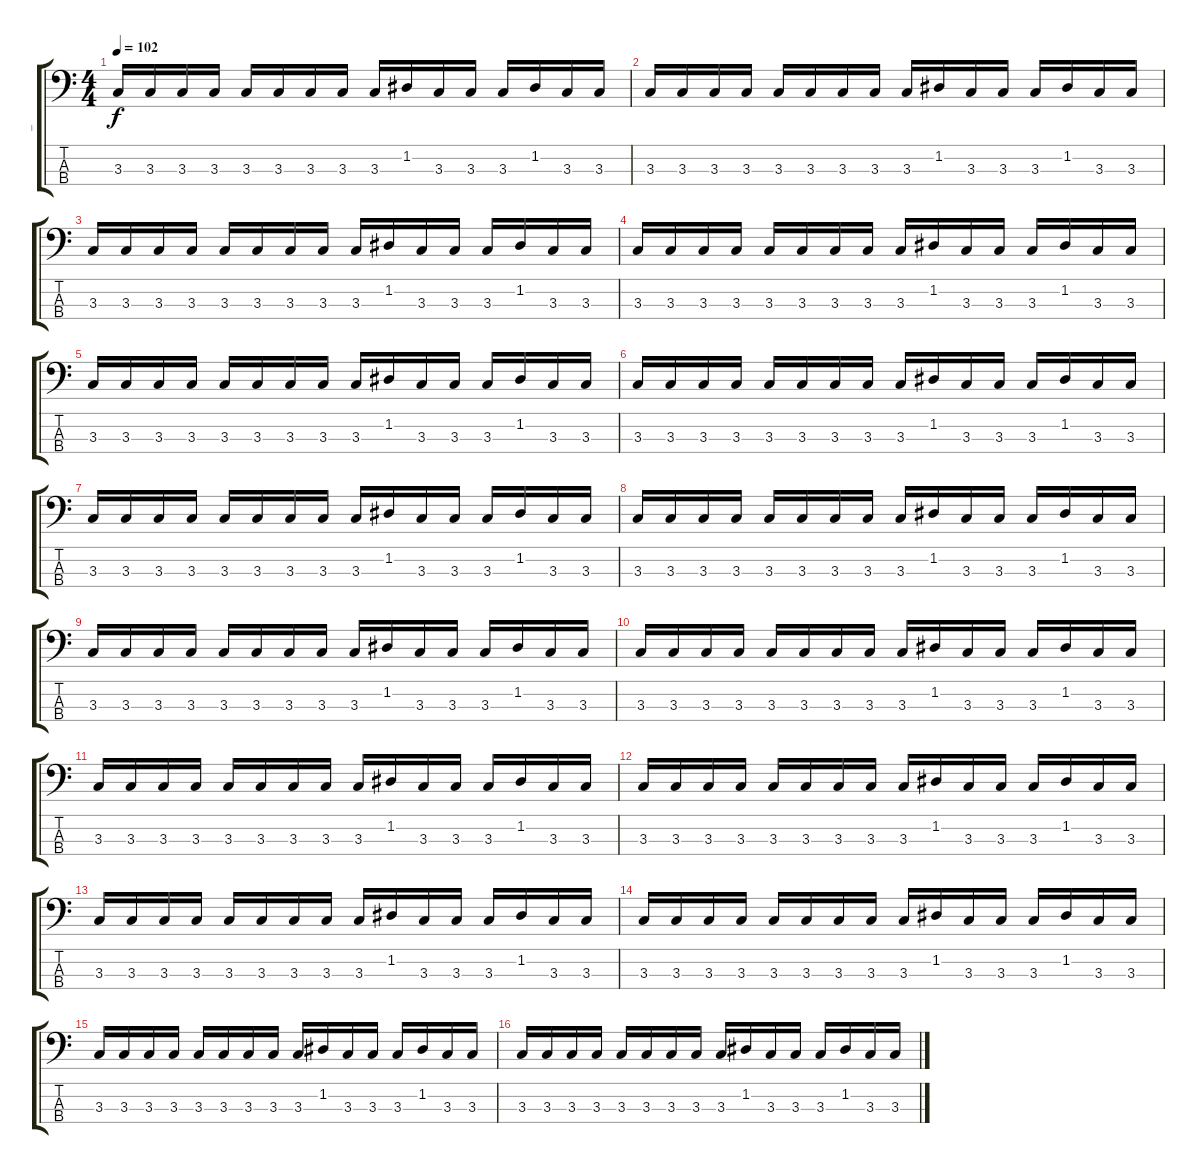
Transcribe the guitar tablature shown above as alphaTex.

\track ("_" "_") {instrument synthbass1}
\staff {score tabs}
\tuning (G2 D2 A1 E1) {hide}
\ts (4 4)
\tempo 102
\clef f4
\ks c
3.3.16{dy f} 3.3.16 3.3.16 3.3.16 3.3.16 3.3.16 3.3.16 3.3.16 3.3.16 1.2.16 3.3.16 3.3.16 3.3.16 1.2.16 3.3.16 3.3.16 |
3.3.16 3.3.16 3.3.16 3.3.16 3.3.16 3.3.16 3.3.16 3.3.16 3.3.16 1.2.16 3.3.16 3.3.16 3.3.16 1.2.16 3.3.16 3.3.16 |
3.3.16 3.3.16 3.3.16 3.3.16 3.3.16 3.3.16 3.3.16 3.3.16 3.3.16 1.2.16 3.3.16 3.3.16 3.3.16 1.2.16 3.3.16 3.3.16 |
3.3.16 3.3.16 3.3.16 3.3.16 3.3.16 3.3.16 3.3.16 3.3.16 3.3.16 1.2.16 3.3.16 3.3.16 3.3.16 1.2.16 3.3.16 3.3.16 |
3.3.16 3.3.16 3.3.16 3.3.16 3.3.16 3.3.16 3.3.16 3.3.16 3.3.16 1.2.16 3.3.16 3.3.16 3.3.16 1.2.16 3.3.16 3.3.16 |
3.3.16 3.3.16 3.3.16 3.3.16 3.3.16 3.3.16 3.3.16 3.3.16 3.3.16 1.2.16 3.3.16 3.3.16 3.3.16 1.2.16 3.3.16 3.3.16 |
3.3.16 3.3.16 3.3.16 3.3.16 3.3.16 3.3.16 3.3.16 3.3.16 3.3.16 1.2.16 3.3.16 3.3.16 3.3.16 1.2.16 3.3.16 3.3.16 |
3.3.16 3.3.16 3.3.16 3.3.16 3.3.16 3.3.16 3.3.16 3.3.16 3.3.16 1.2.16 3.3.16 3.3.16 3.3.16 1.2.16 3.3.16 3.3.16 |
3.3.16 3.3.16 3.3.16 3.3.16 3.3.16 3.3.16 3.3.16 3.3.16 3.3.16 1.2.16 3.3.16 3.3.16 3.3.16 1.2.16 3.3.16 3.3.16 |
3.3.16 3.3.16 3.3.16 3.3.16 3.3.16 3.3.16 3.3.16 3.3.16 3.3.16 1.2.16 3.3.16 3.3.16 3.3.16 1.2.16 3.3.16 3.3.16 |
3.3.16 3.3.16 3.3.16 3.3.16 3.3.16 3.3.16 3.3.16 3.3.16 3.3.16 1.2.16 3.3.16 3.3.16 3.3.16 1.2.16 3.3.16 3.3.16 |
3.3.16 3.3.16 3.3.16 3.3.16 3.3.16 3.3.16 3.3.16 3.3.16 3.3.16 1.2.16 3.3.16 3.3.16 3.3.16 1.2.16 3.3.16 3.3.16 |
3.3.16 3.3.16 3.3.16 3.3.16 3.3.16 3.3.16 3.3.16 3.3.16 3.3.16 1.2.16 3.3.16 3.3.16 3.3.16 1.2.16 3.3.16 3.3.16 |
3.3.16 3.3.16 3.3.16 3.3.16 3.3.16 3.3.16 3.3.16 3.3.16 3.3.16 1.2.16 3.3.16 3.3.16 3.3.16 1.2.16 3.3.16 3.3.16 |
3.3.16 3.3.16 3.3.16 3.3.16 3.3.16 3.3.16 3.3.16 3.3.16 3.3.16 1.2.16 3.3.16 3.3.16 3.3.16 1.2.16 3.3.16 3.3.16 |
3.3.16 3.3.16 3.3.16 3.3.16 3.3.16 3.3.16 3.3.16 3.3.16 3.3.16 1.2.16 3.3.16 3.3.16 3.3.16 1.2.16 3.3.16 3.3.16
